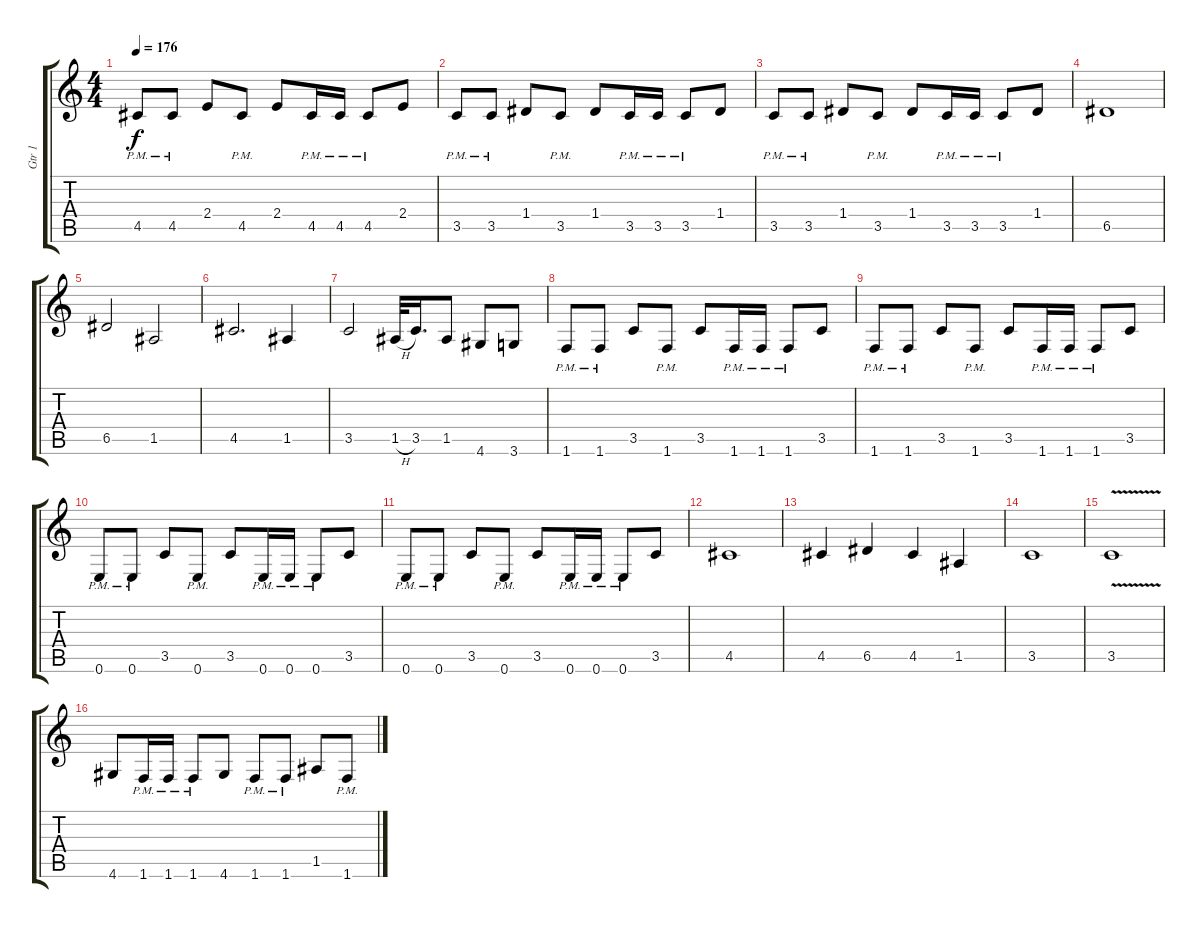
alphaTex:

\track ("Gtr 1" "Gtr 1") {instrument distortionguitar}
\staff {score tabs}
\tuning (E4 B3 G3 D3 A2 E2) {hide}
\ts (4 4)
\tempo 176
\clef g2
\ks c
4.5{pm}.8{dy f} 4.5{pm}.8 2.4.8 4.5{pm}.8 2.4.8 4.5{pm}.16 4.5{pm}.16 4.5{pm}.8 2.4.8 |
3.5{pm}.8 3.5{pm}.8 1.4.8 3.5{pm}.8 1.4.8 3.5{pm}.16 3.5{pm}.16 3.5{pm}.8 1.4.8 |
3.5{pm}.8 3.5{pm}.8 1.4.8 3.5{pm}.8 1.4.8 3.5{pm}.16 3.5{pm}.16 3.5{pm}.8 1.4.8 |
6.5.1 |
6.5.2 1.5.2 |
4.5.2{d} 1.5.4 |
3.5.2 1.5{h}.32 3.5.16{d} 1.5.8 4.6.8 3.6.8 |
1.6{pm}.8 1.6{pm}.8 3.5.8 1.6{pm}.8 3.5.8 1.6{pm}.16 1.6{pm}.16 1.6{pm}.8 3.5.8 |
1.6{pm}.8 1.6{pm}.8 3.5.8 1.6{pm}.8 3.5.8 1.6{pm}.16 1.6{pm}.16 1.6{pm}.8 3.5.8 |
0.6{pm}.8 0.6{pm}.8 3.5.8 0.6{pm}.8 3.5.8 0.6{pm}.16 0.6{pm}.16 0.6{pm}.8 3.5.8 |
0.6{pm}.8 0.6{pm}.8 3.5.8 0.6{pm}.8 3.5.8 0.6{pm}.16 0.6{pm}.16 0.6{pm}.8 3.5.8 |
4.5.1 |
4.5.4 6.5.4 4.5.4 1.5.4 |
3.5.1 |
3.5{v}.1 |
4.6.8 1.6{pm}.16 1.6{pm}.16 1.6{pm}.8 4.6.8 1.6{pm}.8 1.6{pm}.8 1.5.8 1.6{pm}.8
